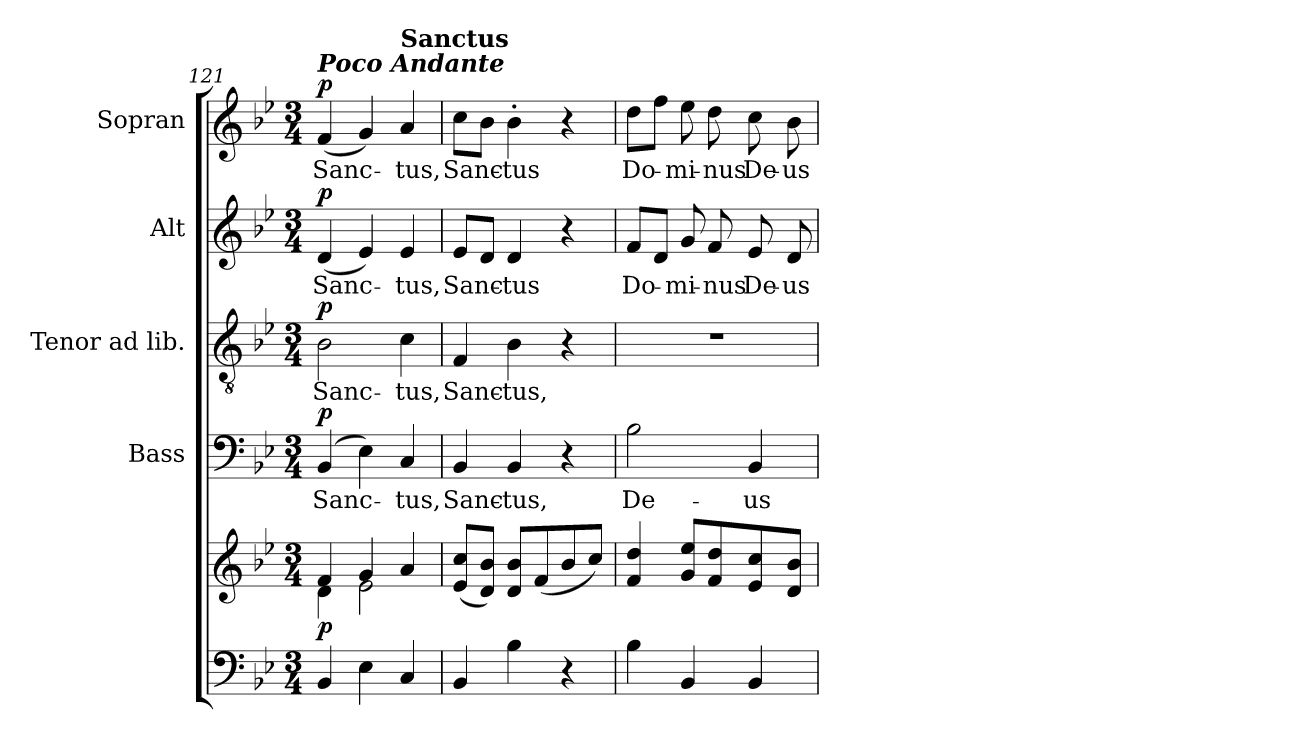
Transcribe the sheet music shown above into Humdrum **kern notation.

**kern	**kern	**dynam	**kern	**text	**dynam	**kern	**text	**dynam	**kern	**text	**dynam	**kern	**text	**dynam
*part5	*part5	*part5	*part4	*part4	*part4	*part3	*part3	*part3	*part2	*part2	*part2	*part1	*part1	*part1
*staff6	*staff5	*staff5/6	*staff4	*staff4	*staff4	*staff3	*staff3	*staff3	*staff2	*staff2	*staff2	*staff1	*staff1	*staff1
*	*	*	*I"Bass	*	*	*I"Tenor ad lib.	*	*	*I"Alt	*	*	*I"Sopran	*	*
*	*	*	*I'B.	*	*	*I'T.	*	*	*I'A.	*	*	*I'S.	*	*
!!LO:PB:g=z
*clefF4	*clefG2	*	*clefF4	*	*	*clefGv2	*	*	*clefG2	*	*	*clefG2	*	*
*k[b-e-]	*k[b-e-]	*	*k[b-e-]	*	*	*k[b-e-]	*	*	*k[b-e-]	*	*	*k[b-e-]	*	*
*B-:	*B-:	*	*B-:	*	*	*B-:	*	*	*B-:	*	*	*B-:	*	*
*M3/4	*M3/4	*	*M3/4	*	*	*M3/4	*	*	*M3/4	*	*	*M3/4	*	*
=121	=121	=121	=121	=121	=121	=121	=121	=121	=121	=121	=121	=121	=121	=121
*	*^	*	*	*	*	*	*	*	*	*	*	*	*	*
!	!	!	!	!	!	!	!	!	!	!	!	!	!LO:TX:a:Bi:t=Poco Andante	!	!
!	!	!	!LO:DY:b	!	!LO:LY:b	!LO:DY:a	!	!LO:LY:b	!LO:DY:a	!	!LO:LY:b	!LO:DY:a	!	!LO:LY:b	!LO:DY:a
4BB-/	4f/	4d\	p	(4BB-/	Sanc-	p	2B-\	Sanc-	p	(<4d/	Sanc-	p	(<4f/	Sanc-	p
4E-\	4g/	2e-\	.	4E-\)	.	.	.	.	.	4e-/)	.	.	4g/)	.	.
!	!	!	!	!	!	!	!	!	!	!	!	!	!LO:TX:a:B:t=Sanctus	!	!
!	!	!	!	!	!LO:LY:b	!	!	!LO:LY:b	!	!	!LO:LY:b	!	!	!LO:LY:b	!
4C/	4a/	.	.	4C/	-tus,	.	4c\	-tus,	.	4e-/	-tus,	.	4a/	-tus,	.
*	*v	*v	*	*	*	*	*	*	*	*	*	*	*	*	*
=122	=122	=122	=122	=122	=122	=122	=122	=122	=122	=122	=122	=122	=122	=122
!	!	!	!	!LO:LY:b	!	!	!LO:LY:b	!	!	!LO:LY:b	!	!	!LO:LY:b	!
4BB-/	(<8e-/ 8cc/L	.	4BB-/	Sanc-	.	4F/	Sanc-	.	8e-/L	Sanc-	.	8cc\L	Sanc-	.
.	8d/ 8b-/J)	.	.	.	.	.	.	.	8d/J	.	.	8b-\J	.	.
!	!	!	!	!LO:LY:b	!	!	!LO:LY:b	!	!	!LO:LY:b	!	!	!LO:LY:b	!
4B-\	8d/ 8b-/L	.	4BB-/	-tus,	.	4B-\	-tus,	.	4d/	-tus	.	4b-'>\	-tus	.
.	(<8f/	.	.	.	.	.	.	.	.	.	.	.	.	.
4r	8b-/	.	4r	.	.	4r	.	.	4r	.	.	4r	.	.
.	8cc/J)	.	.	.	.	.	.	.	.	.	.	.	.	.
=123	=123	=123	=123	=123	=123	=123	=123	=123	=123	=123	=123	=123	=123	=123
!	!	!	!	!LO:LY:b	!	!	!	!	!	!LO:LY:b	!	!	!LO:LY:b	!
4B-\	4f/ 4dd/	.	2B-\	De-	.	2.r	.	.	8f/L	Do-	.	8dd\L	Do-	.
.	.	.	.	.	.	.	.	.	8d/J	.	.	8ff\J	.	.
!	!	!	!	!	!	!	!	!	!	!LO:LY:b	!	!	!LO:LY:b	!
4BB-/	8g/ 8ee-/L	.	.	.	.	.	.	.	8g/	-mi-	.	8ee-\	-mi-	.
!	!	!	!	!	!	!	!	!	!	!LO:LY:b	!	!	!LO:LY:b	!
.	8f/ 8dd/	.	.	.	.	.	.	.	8f/	-nus	.	8dd\	-nus	.
!	!	!	!	!LO:LY:b	!	!	!	!	!	!LO:LY:b	!	!	!LO:LY:b	!
4BB-/	8e-/ 8cc/	.	4BB-/	-us	.	.	.	.	8e-/	De-	.	8cc\	De-	.
!	!	!	!	!	!	!	!	!	!	!LO:LY:b	!	!	!LO:LY:b	!
.	8d/ 8b-/J	.	.	.	.	.	.	.	8d/	-us	.	8b-\	-us	.
=	=	=	=	=	=	=	=	=	=	=	=	=	=	=
*-	*-	*-	*-	*-	*-	*-	*-	*-	*-	*-	*-	*-	*-	*-
